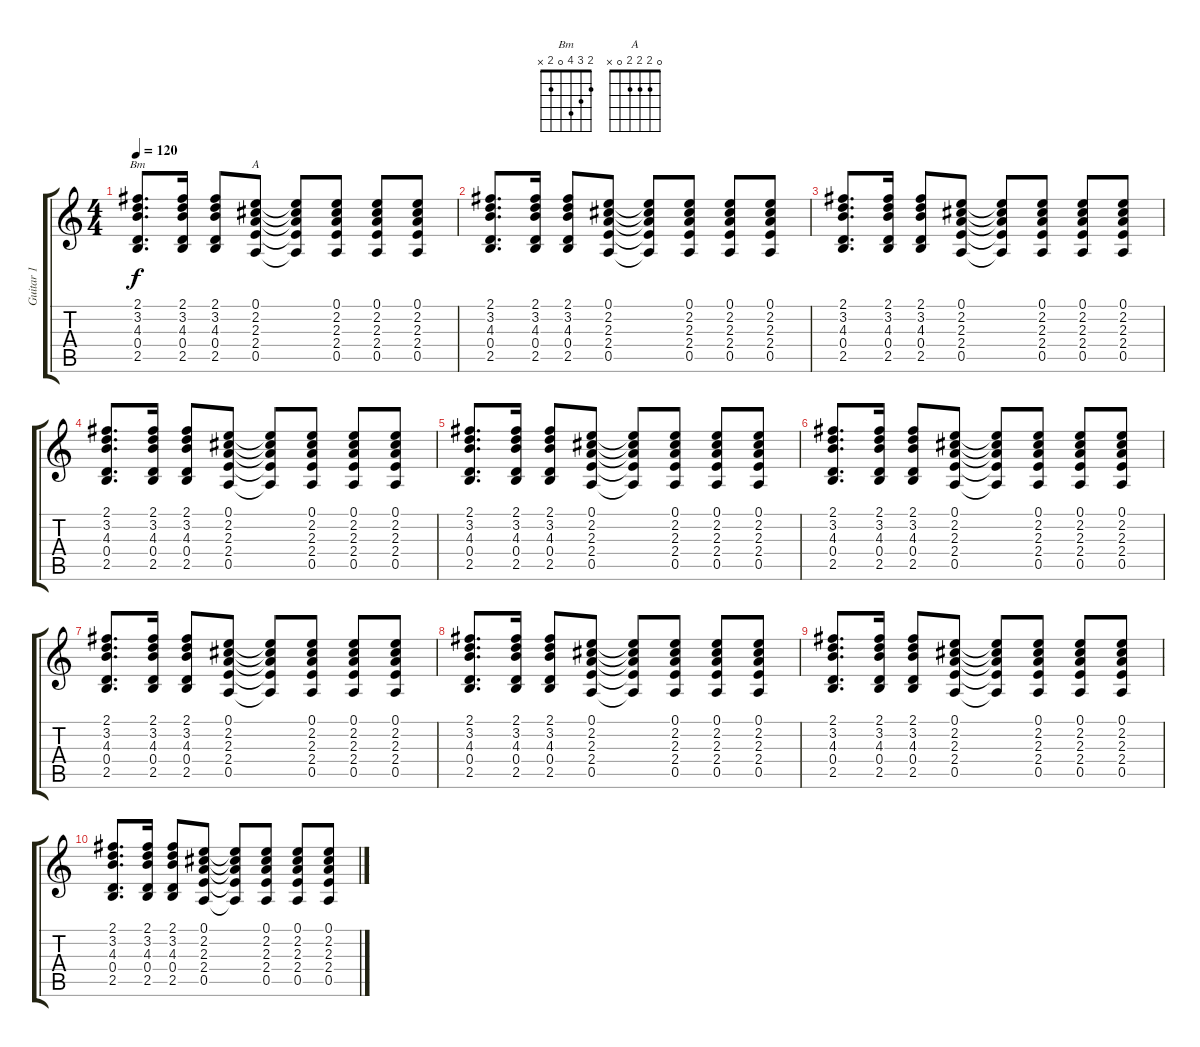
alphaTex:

\track ("Guitar 1" "Guitar 1") {instrument acousticguitarsteel}
\staff {score tabs}
\tuning (E4 B3 G3 D3 A2 E2) {hide}
\chord ("Bm" 2 3 4 0 2 x)
\chord ("A" 0 2 2 2 0 x)
\ts (4 4)
\tempo 120
\clef g2
\ks c
(2.1 3.2 4.3 0.4 2.5).8{d ch "Bm" dy f} (2.1 3.2 4.3 0.4 2.5).16 (2.1 3.2 4.3 0.4 2.5).8 (0.1 2.2 2.3 2.4 0.5).8{ch "A"} (0.1{t} 2.2{t} 2.3{t} 2.4{t} 0.5{t}).8 (0.1 2.2 2.3 2.4 0.5).8 (0.1 2.2 2.3 2.4 0.5).8 (0.1 2.2 2.3 2.4 0.5).8 |
(2.1 3.2 4.3 0.4 2.5).8{d} (2.1 3.2 4.3 0.4 2.5).16 (2.1 3.2 4.3 0.4 2.5).8 (0.1 2.2 2.3 2.4 0.5).8 (0.1{t} 2.2{t} 2.3{t} 2.4{t} 0.5{t}).8 (0.1 2.2 2.3 2.4 0.5).8 (0.1 2.2 2.3 2.4 0.5).8 (0.1 2.2 2.3 2.4 0.5).8 |
(2.1 3.2 4.3 0.4 2.5).8{d} (2.1 3.2 4.3 0.4 2.5).16 (2.1 3.2 4.3 0.4 2.5).8 (0.1 2.2 2.3 2.4 0.5).8 (0.1{t} 2.2{t} 2.3{t} 2.4{t} 0.5{t}).8 (0.1 2.2 2.3 2.4 0.5).8 (0.1 2.2 2.3 2.4 0.5).8 (0.1 2.2 2.3 2.4 0.5).8 |
(2.1 3.2 4.3 0.4 2.5).8{d} (2.1 3.2 4.3 0.4 2.5).16 (2.1 3.2 4.3 0.4 2.5).8 (0.1 2.2 2.3 2.4 0.5).8 (0.1{t} 2.2{t} 2.3{t} 2.4{t} 0.5{t}).8 (0.1 2.2 2.3 2.4 0.5).8 (0.1 2.2 2.3 2.4 0.5).8 (0.1 2.2 2.3 2.4 0.5).8 |
(2.1 3.2 4.3 0.4 2.5).8{d} (2.1 3.2 4.3 0.4 2.5).16 (2.1 3.2 4.3 0.4 2.5).8 (0.1 2.2 2.3 2.4 0.5).8 (0.1{t} 2.2{t} 2.3{t} 2.4{t} 0.5{t}).8 (0.1 2.2 2.3 2.4 0.5).8 (0.1 2.2 2.3 2.4 0.5).8 (0.1 2.2 2.3 2.4 0.5).8 |
(2.1 3.2 4.3 0.4 2.5).8{d} (2.1 3.2 4.3 0.4 2.5).16 (2.1 3.2 4.3 0.4 2.5).8 (0.1 2.2 2.3 2.4 0.5).8 (0.1{t} 2.2{t} 2.3{t} 2.4{t} 0.5{t}).8 (0.1 2.2 2.3 2.4 0.5).8 (0.1 2.2 2.3 2.4 0.5).8 (0.1 2.2 2.3 2.4 0.5).8 |
(2.1 3.2 4.3 0.4 2.5).8{d} (2.1 3.2 4.3 0.4 2.5).16 (2.1 3.2 4.3 0.4 2.5).8 (0.1 2.2 2.3 2.4 0.5).8 (0.1{t} 2.2{t} 2.3{t} 2.4{t} 0.5{t}).8 (0.1 2.2 2.3 2.4 0.5).8 (0.1 2.2 2.3 2.4 0.5).8 (0.1 2.2 2.3 2.4 0.5).8 |
(2.1 3.2 4.3 0.4 2.5).8{d} (2.1 3.2 4.3 0.4 2.5).16 (2.1 3.2 4.3 0.4 2.5).8 (0.1 2.2 2.3 2.4 0.5).8 (0.1{t} 2.2{t} 2.3{t} 2.4{t} 0.5{t}).8 (0.1 2.2 2.3 2.4 0.5).8 (0.1 2.2 2.3 2.4 0.5).8 (0.1 2.2 2.3 2.4 0.5).8 |
(2.1 3.2 4.3 0.4 2.5).8{d} (2.1 3.2 4.3 0.4 2.5).16 (2.1 3.2 4.3 0.4 2.5).8 (0.1 2.2 2.3 2.4 0.5).8 (0.1{t} 2.2{t} 2.3{t} 2.4{t} 0.5{t}).8 (0.1 2.2 2.3 2.4 0.5).8 (0.1 2.2 2.3 2.4 0.5).8 (0.1 2.2 2.3 2.4 0.5).8 |
(2.1 3.2 4.3 0.4 2.5).8{d} (2.1 3.2 4.3 0.4 2.5).16 (2.1 3.2 4.3 0.4 2.5).8 (0.1 2.2 2.3 2.4 0.5).8 (0.1{t} 2.2{t} 2.3{t} 2.4{t} 0.5{t}).8 (0.1 2.2 2.3 2.4 0.5).8 (0.1 2.2 2.3 2.4 0.5).8 (0.1 2.2 2.3 2.4 0.5).8
